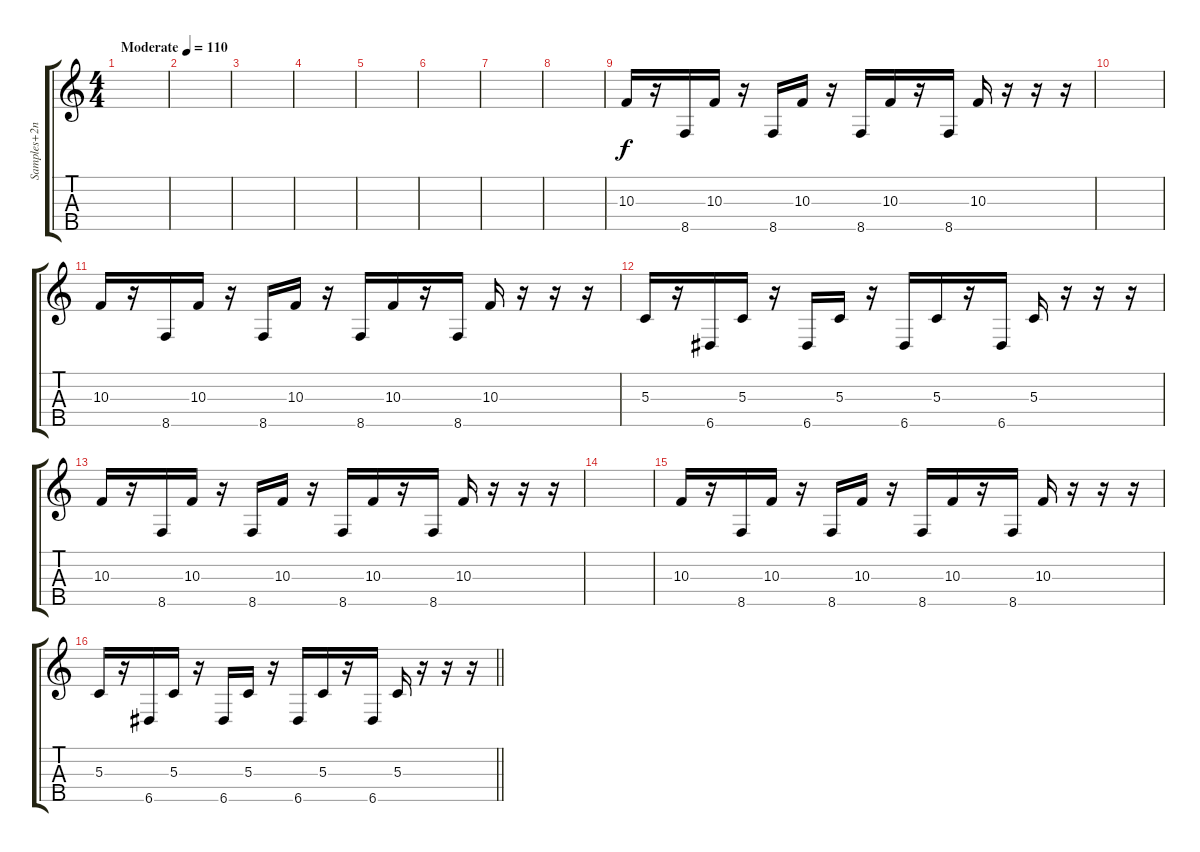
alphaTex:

\track ("Samples+2nd voice" "Samples+2n") {instrument lead2sawtooth}
\staff {score tabs}
\tuning (E4 B3 G3 D3 A2) {hide}
\ts (4 4)
\tempo (110 "Moderate")
\clef g2
\ks c
|
|
|
|
|
|
|
|
10.3.16 r.16 8.5.16 10.3.16 r.16 8.5.16 10.3.16 r.16 8.5.16 10.3.16 r.16 8.5.16 10.3.16 r.16 r.16 r.16 |
|
10.3.16 r.16 8.5.16 10.3.16 r.16 8.5.16 10.3.16 r.16 8.5.16 10.3.16 r.16 8.5.16 10.3.16 r.16 r.16 r.16 |
5.3.16 r.16 6.5.16 5.3.16 r.16 6.5.16 5.3.16 r.16 6.5.16 5.3.16 r.16 6.5.16 5.3.16 r.16 r.16 r.16 |
10.3.16 r.16 8.5.16 10.3.16 r.16 8.5.16 10.3.16 r.16 8.5.16 10.3.16 r.16 8.5.16 10.3.16 r.16 r.16 r.16 |
|
10.3.16 r.16 8.5.16 10.3.16 r.16 8.5.16 10.3.16 r.16 8.5.16 10.3.16 r.16 8.5.16 10.3.16 r.16 r.16 r.16 |
\barLineRight lightlight
5.3.16 r.16 6.5.16 5.3.16 r.16 6.5.16 5.3.16 r.16 6.5.16 5.3.16 r.16 6.5.16 5.3.16 r.16 r.16 r.16
